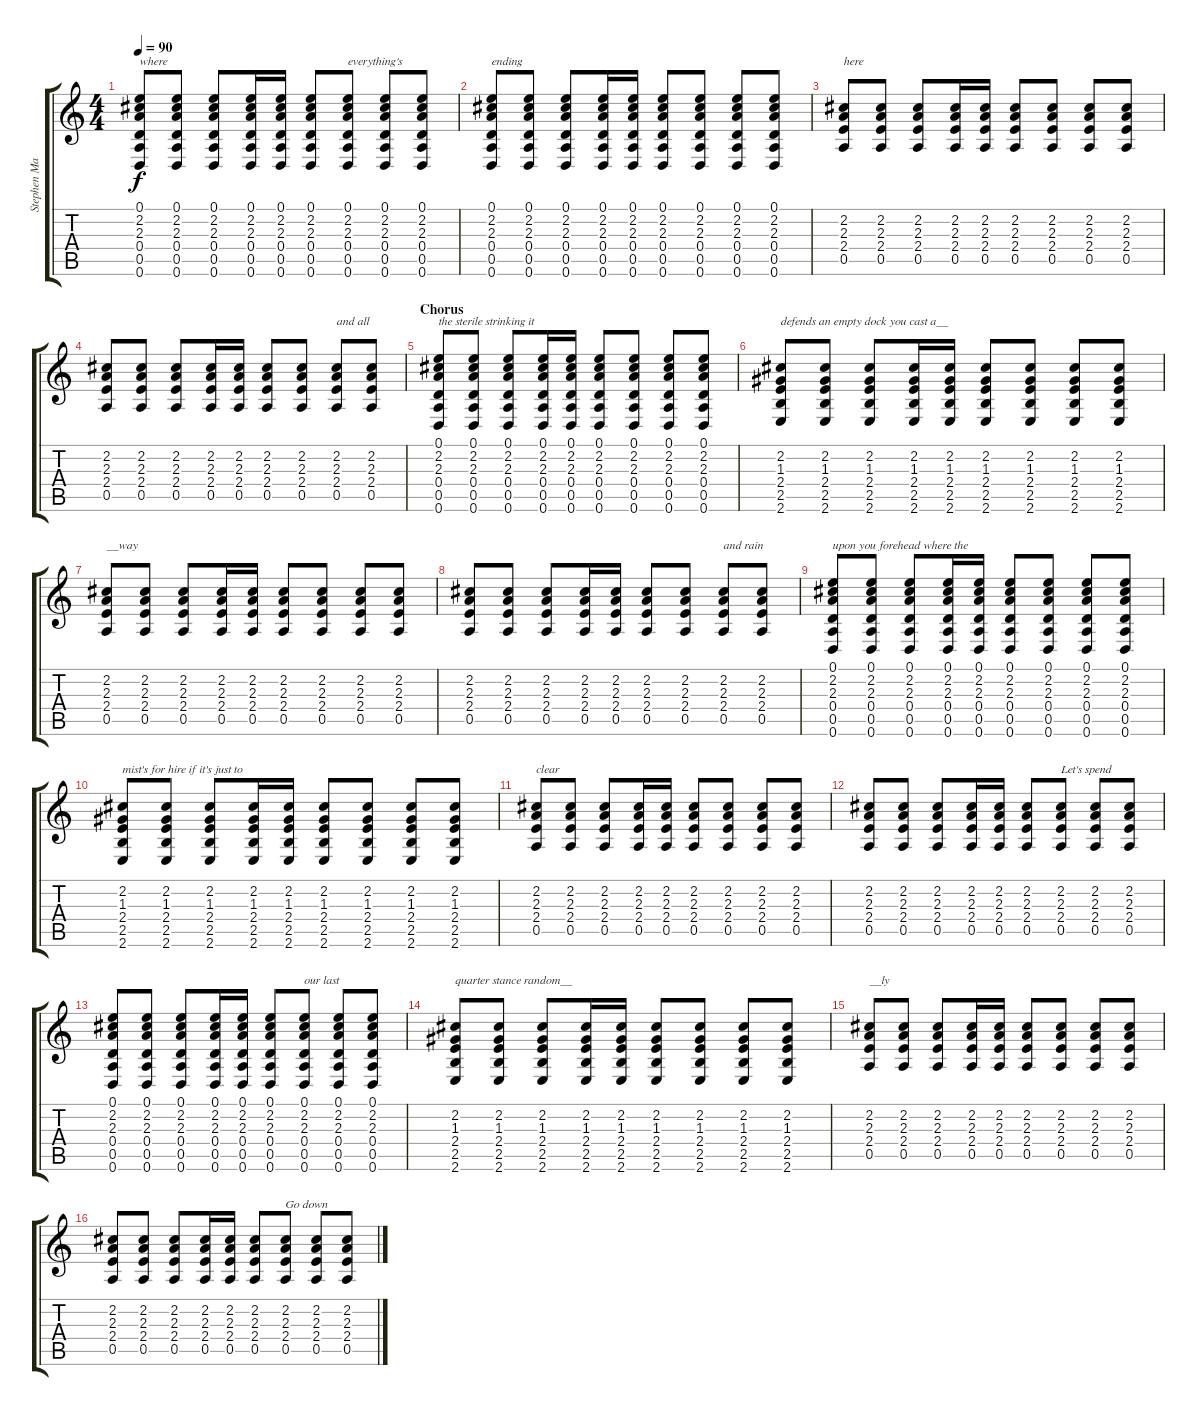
\track ("Stephen Malkmus" "Stephen Ma") {instrument electricguitarjazz}
\staff {score tabs}
\tuning (E4 B3 G3 D3 A2 D2) {hide}
\ts (4 4)
\tempo 90
\clef g2
\ks c
(0.1 2.2 2.3 0.4 0.5 0.6).8{txt "where" dy f} (0.1 2.2 2.3 0.4 0.5 0.6).8 (0.1 2.2 2.3 0.4 0.5 0.6).8 (0.1 2.2 2.3 0.4 0.5 0.6).16 (0.1 2.2 2.3 0.4 0.5 0.6).16 (0.1 2.2 2.3 0.4 0.5 0.6).8 (0.1 2.2 2.3 0.4 0.5 0.6).8{txt "everything's"} (0.1 2.2 2.3 0.4 0.5 0.6).8 (0.1 2.2 2.3 0.4 0.5 0.6).8 |
(0.1 2.2 2.3 0.4 0.5 0.6).8{txt "ending "} (0.1 2.2 2.3 0.4 0.5 0.6).8 (0.1 2.2 2.3 0.4 0.5 0.6).8 (0.1 2.2 2.3 0.4 0.5 0.6).16 (0.1 2.2 2.3 0.4 0.5 0.6).16 (0.1 2.2 2.3 0.4 0.5 0.6).8 (0.1 2.2 2.3 0.4 0.5 0.6).8 (0.1 2.2 2.3 0.4 0.5 0.6).8 (0.1 2.2 2.3 0.4 0.5 0.6).8 |
(2.2 2.3 2.4 0.5).8{txt "here"} (2.2 2.3 2.4 0.5).8 (2.2 2.3 2.4 0.5).8 (2.2 2.3 2.4 0.5).16 (2.2 2.3 2.4 0.5).16 (2.2 2.3 2.4 0.5).8 (2.2 2.3 2.4 0.5).8 (2.2 2.3 2.4 0.5).8 (2.2 2.3 2.4 0.5).8 |
(2.2 2.3 2.4 0.5).8 (2.2 2.3 2.4 0.5).8 (2.2 2.3 2.4 0.5).8 (2.2 2.3 2.4 0.5).16 (2.2 2.3 2.4 0.5).16 (2.2 2.3 2.4 0.5).8 (2.2 2.3 2.4 0.5).8 (2.2 2.3 2.4 0.5).8{txt "and all"} (2.2 2.3 2.4 0.5).8 |
\section ("" "Chorus")
(0.1 2.2 2.3 0.4 0.5 0.6).8{txt "the sterile strinking it "} (0.1 2.2 2.3 0.4 0.5 0.6).8 (0.1 2.2 2.3 0.4 0.5 0.6).8 (0.1 2.2 2.3 0.4 0.5 0.6).16 (0.1 2.2 2.3 0.4 0.5 0.6).16 (0.1 2.2 2.3 0.4 0.5 0.6).8 (0.1 2.2 2.3 0.4 0.5 0.6).8 (0.1 2.2 2.3 0.4 0.5 0.6).8 (0.1 2.2 2.3 0.4 0.5 0.6).8 |
(2.2 1.3 2.4 2.5 2.6).8{txt "defends an empty dock you cast a__"} (2.2 1.3 2.4 2.5 2.6).8 (2.2 1.3 2.4 2.5 2.6).8 (2.2 1.3 2.4 2.5 2.6).16 (2.2 1.3 2.4 2.5 2.6).16 (2.2 1.3 2.4 2.5 2.6).8 (2.2 1.3 2.4 2.5 2.6).8 (2.2 1.3 2.4 2.5 2.6).8 (2.2 1.3 2.4 2.5 2.6).8 |
(2.2 2.3 2.4 0.5).8{txt "__way"} (2.2 2.3 2.4 0.5).8 (2.2 2.3 2.4 0.5).8 (2.2 2.3 2.4 0.5).16 (2.2 2.3 2.4 0.5).16 (2.2 2.3 2.4 0.5).8 (2.2 2.3 2.4 0.5).8 (2.2 2.3 2.4 0.5).8 (2.2 2.3 2.4 0.5).8 |
(2.2 2.3 2.4 0.5).8 (2.2 2.3 2.4 0.5).8 (2.2 2.3 2.4 0.5).8 (2.2 2.3 2.4 0.5).16 (2.2 2.3 2.4 0.5).16 (2.2 2.3 2.4 0.5).8 (2.2 2.3 2.4 0.5).8 (2.2 2.3 2.4 0.5).8{txt "and rain "} (2.2 2.3 2.4 0.5).8 |
(0.1 2.2 2.3 0.4 0.5 0.6).8{txt "upon you forehead where the"} (0.1 2.2 2.3 0.4 0.5 0.6).8 (0.1 2.2 2.3 0.4 0.5 0.6).8 (0.1 2.2 2.3 0.4 0.5 0.6).16 (0.1 2.2 2.3 0.4 0.5 0.6).16 (0.1 2.2 2.3 0.4 0.5 0.6).8 (0.1 2.2 2.3 0.4 0.5 0.6).8 (0.1 2.2 2.3 0.4 0.5 0.6).8 (0.1 2.2 2.3 0.4 0.5 0.6).8 |
(2.2 1.3 2.4 2.5 2.6).8{txt "mist's for hire if it's just to "} (2.2 1.3 2.4 2.5 2.6).8 (2.2 1.3 2.4 2.5 2.6).8 (2.2 1.3 2.4 2.5 2.6).16 (2.2 1.3 2.4 2.5 2.6).16 (2.2 1.3 2.4 2.5 2.6).8 (2.2 1.3 2.4 2.5 2.6).8 (2.2 1.3 2.4 2.5 2.6).8 (2.2 1.3 2.4 2.5 2.6).8 |
(2.2 2.3 2.4 0.5).8{txt "clear"} (2.2 2.3 2.4 0.5).8 (2.2 2.3 2.4 0.5).8 (2.2 2.3 2.4 0.5).16 (2.2 2.3 2.4 0.5).16 (2.2 2.3 2.4 0.5).8 (2.2 2.3 2.4 0.5).8 (2.2 2.3 2.4 0.5).8 (2.2 2.3 2.4 0.5).8 |
(2.2 2.3 2.4 0.5).8 (2.2 2.3 2.4 0.5).8 (2.2 2.3 2.4 0.5).8 (2.2 2.3 2.4 0.5).16 (2.2 2.3 2.4 0.5).16 (2.2 2.3 2.4 0.5).8 (2.2 2.3 2.4 0.5).8{txt "Let's spend"} (2.2 2.3 2.4 0.5).8 (2.2 2.3 2.4 0.5).8 |
(0.1 2.2 2.3 0.4 0.5 0.6).8 (0.1 2.2 2.3 0.4 0.5 0.6).8 (0.1 2.2 2.3 0.4 0.5 0.6).8 (0.1 2.2 2.3 0.4 0.5 0.6).16 (0.1 2.2 2.3 0.4 0.5 0.6).16 (0.1 2.2 2.3 0.4 0.5 0.6).8 (0.1 2.2 2.3 0.4 0.5 0.6).8{txt "our last"} (0.1 2.2 2.3 0.4 0.5 0.6).8 (0.1 2.2 2.3 0.4 0.5 0.6).8 |
(2.2 1.3 2.4 2.5 2.6).8{txt "quarter stance random__"} (2.2 1.3 2.4 2.5 2.6).8 (2.2 1.3 2.4 2.5 2.6).8 (2.2 1.3 2.4 2.5 2.6).16 (2.2 1.3 2.4 2.5 2.6).16 (2.2 1.3 2.4 2.5 2.6).8 (2.2 1.3 2.4 2.5 2.6).8 (2.2 1.3 2.4 2.5 2.6).8 (2.2 1.3 2.4 2.5 2.6).8 |
(2.2 2.3 2.4 0.5).8{txt "__ly"} (2.2 2.3 2.4 0.5).8 (2.2 2.3 2.4 0.5).8 (2.2 2.3 2.4 0.5).16 (2.2 2.3 2.4 0.5).16 (2.2 2.3 2.4 0.5).8 (2.2 2.3 2.4 0.5).8 (2.2 2.3 2.4 0.5).8 (2.2 2.3 2.4 0.5).8 |
(2.2 2.3 2.4 0.5).8 (2.2 2.3 2.4 0.5).8 (2.2 2.3 2.4 0.5).8 (2.2 2.3 2.4 0.5).16 (2.2 2.3 2.4 0.5).16 (2.2 2.3 2.4 0.5).8 (2.2 2.3 2.4 0.5).8{txt "Go down"} (2.2 2.3 2.4 0.5).8 (2.2 2.3 2.4 0.5).8
